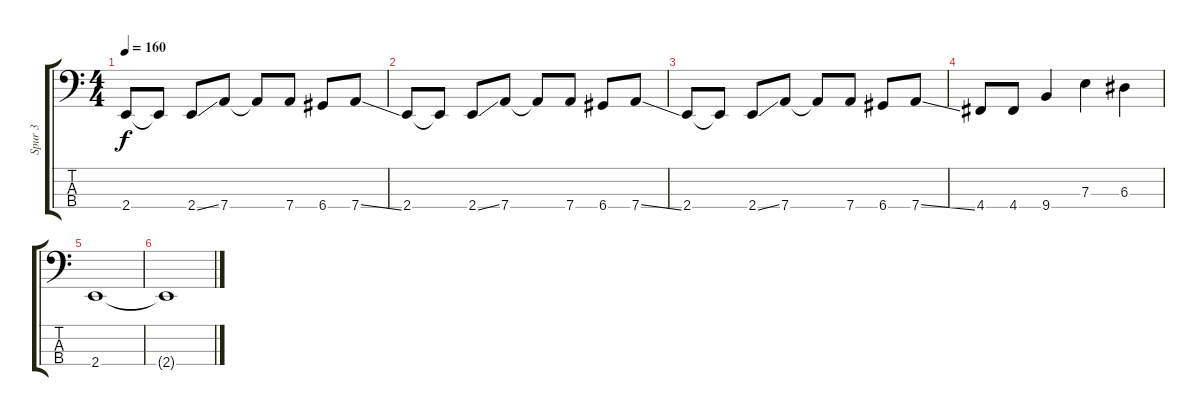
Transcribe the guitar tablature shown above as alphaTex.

\track ("Spur 3" "Spur 3") {instrument electricbassfinger}
\staff {score tabs}
\tuning (G2 D2 A1 D1) {hide}
\ts (4 4)
\tempo 160
\clef f4
\ks c
2.4.8{dy f} 2.4{t}.8 2.4{ss}.8 7.4.8 7.4{t}.8 7.4.8 6.4.8 7.4{ss}.8 |
2.4.8 2.4{t}.8 2.4{ss}.8 7.4.8 7.4{t}.8 7.4.8 6.4.8 7.4{ss}.8 |
2.4.8 2.4{t}.8 2.4{ss}.8 7.4.8 7.4{t}.8 7.4.8 6.4.8 7.4{ss}.8 |
4.4.8 4.4.8 9.4.4 7.3.4 6.3.4 |
2.4.1 |
2.4{t}.1
